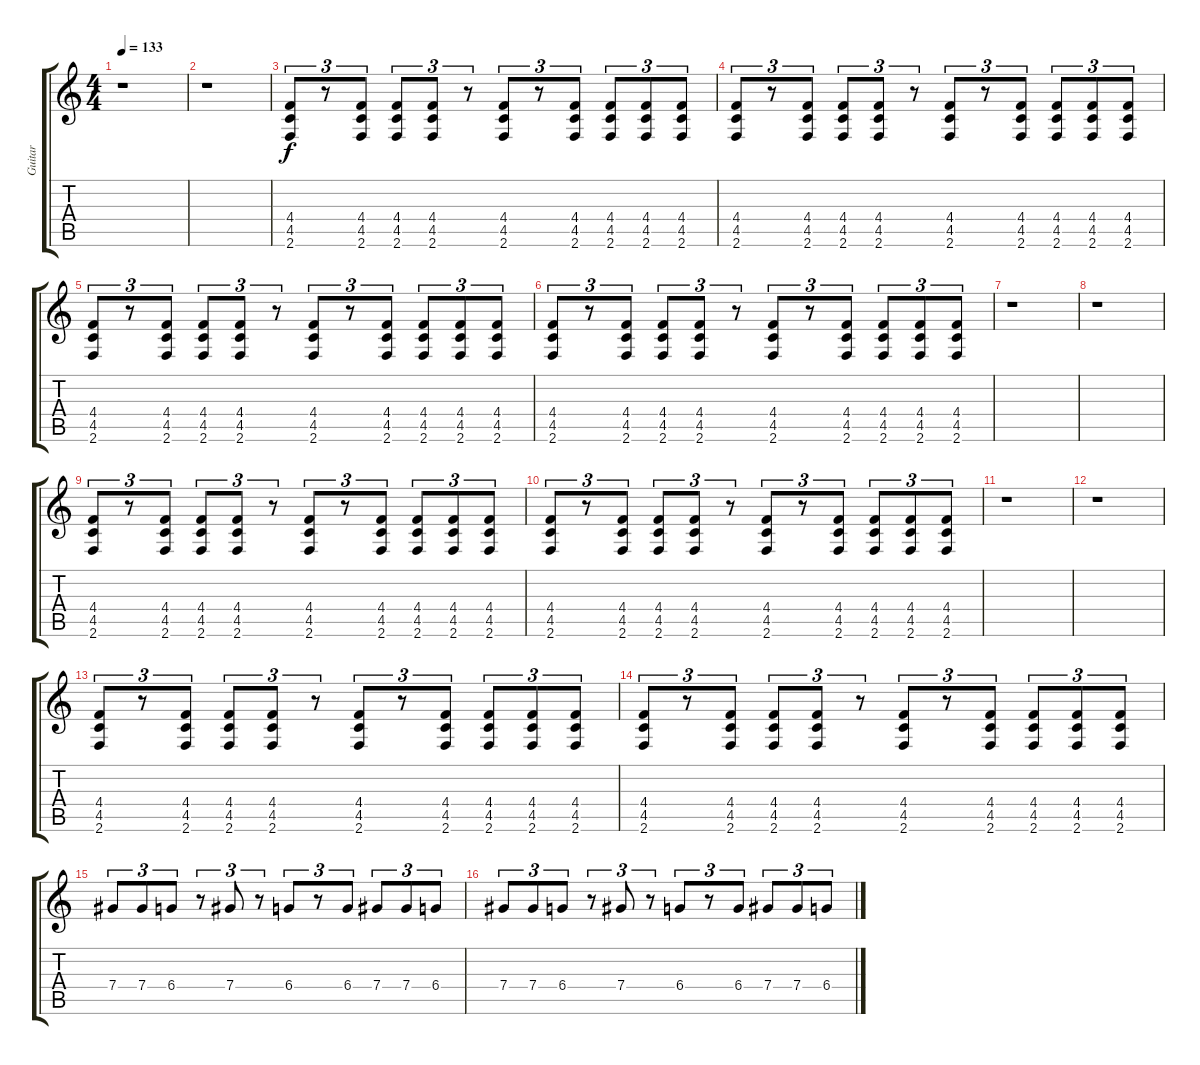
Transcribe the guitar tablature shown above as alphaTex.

\track ("Guitar" "Guitar") {instrument distortionguitar}
\staff {score tabs}
\tuning (Eb4 Bb3 Gb3 Db3 Ab2 Eb2) {hide}
\ts (4 4)
\tempo 133
\clef g2
\ks c
r.1{dy f} |
r.1 |
(4.4 4.5 2.6).8{tu (3 2) volume 10} r.8{tu (3 2)} (4.4 4.5 2.6).8{tu (3 2)} (4.4 4.5 2.6).8{tu (3 2)} (4.4 4.5 2.6).8{tu (3 2)} r.8{tu (3 2)} (4.4 4.5 2.6).8{tu (3 2)} r.8{tu (3 2)} (4.4 4.5 2.6).8{tu (3 2)} (4.4 4.5 2.6).8{tu (3 2)} (4.4 4.5 2.6).8{tu (3 2)} (4.4 4.5 2.6).8{tu (3 2)} |
(4.4 4.5 2.6).8{tu (3 2)} r.8{tu (3 2)} (4.4 4.5 2.6).8{tu (3 2)} (4.4 4.5 2.6).8{tu (3 2)} (4.4 4.5 2.6).8{tu (3 2)} r.8{tu (3 2)} (4.4 4.5 2.6).8{tu (3 2)} r.8{tu (3 2)} (4.4 4.5 2.6).8{tu (3 2)} (4.4 4.5 2.6).8{tu (3 2)} (4.4 4.5 2.6).8{tu (3 2)} (4.4 4.5 2.6).8{tu (3 2)} |
(4.4 4.5 2.6).8{tu (3 2)} r.8{tu (3 2)} (4.4 4.5 2.6).8{tu (3 2)} (4.4 4.5 2.6).8{tu (3 2)} (4.4 4.5 2.6).8{tu (3 2)} r.8{tu (3 2)} (4.4 4.5 2.6).8{tu (3 2)} r.8{tu (3 2)} (4.4 4.5 2.6).8{tu (3 2)} (4.4 4.5 2.6).8{tu (3 2)} (4.4 4.5 2.6).8{tu (3 2)} (4.4 4.5 2.6).8{tu (3 2)} |
(4.4 4.5 2.6).8{tu (3 2)} r.8{tu (3 2)} (4.4 4.5 2.6).8{tu (3 2)} (4.4 4.5 2.6).8{tu (3 2)} (4.4 4.5 2.6).8{tu (3 2)} r.8{tu (3 2)} (4.4 4.5 2.6).8{tu (3 2)} r.8{tu (3 2)} (4.4 4.5 2.6).8{tu (3 2)} (4.4 4.5 2.6).8{tu (3 2)} (4.4 4.5 2.6).8{tu (3 2)} (4.4 4.5 2.6).8{tu (3 2)} |
r.1 |
r.1 |
(4.4 4.5 2.6).8{tu (3 2)} r.8{tu (3 2)} (4.4 4.5 2.6).8{tu (3 2)} (4.4 4.5 2.6).8{tu (3 2)} (4.4 4.5 2.6).8{tu (3 2)} r.8{tu (3 2)} (4.4 4.5 2.6).8{tu (3 2)} r.8{tu (3 2)} (4.4 4.5 2.6).8{tu (3 2)} (4.4 4.5 2.6).8{tu (3 2)} (4.4 4.5 2.6).8{tu (3 2)} (4.4 4.5 2.6).8{tu (3 2)} |
(4.4 4.5 2.6).8{tu (3 2)} r.8{tu (3 2)} (4.4 4.5 2.6).8{tu (3 2)} (4.4 4.5 2.6).8{tu (3 2)} (4.4 4.5 2.6).8{tu (3 2)} r.8{tu (3 2)} (4.4 4.5 2.6).8{tu (3 2)} r.8{tu (3 2)} (4.4 4.5 2.6).8{tu (3 2)} (4.4 4.5 2.6).8{tu (3 2)} (4.4 4.5 2.6).8{tu (3 2)} (4.4 4.5 2.6).8{tu (3 2)} |
r.1 |
r.1 |
(4.4 4.5 2.6).8{tu (3 2)} r.8{tu (3 2)} (4.4 4.5 2.6).8{tu (3 2)} (4.4 4.5 2.6).8{tu (3 2)} (4.4 4.5 2.6).8{tu (3 2)} r.8{tu (3 2)} (4.4 4.5 2.6).8{tu (3 2)} r.8{tu (3 2)} (4.4 4.5 2.6).8{tu (3 2)} (4.4 4.5 2.6).8{tu (3 2)} (4.4 4.5 2.6).8{tu (3 2)} (4.4 4.5 2.6).8{tu (3 2)} |
(4.4 4.5 2.6).8{tu (3 2)} r.8{tu (3 2)} (4.4 4.5 2.6).8{tu (3 2)} (4.4 4.5 2.6).8{tu (3 2)} (4.4 4.5 2.6).8{tu (3 2)} r.8{tu (3 2)} (4.4 4.5 2.6).8{tu (3 2)} r.8{tu (3 2)} (4.4 4.5 2.6).8{tu (3 2)} (4.4 4.5 2.6).8{tu (3 2)} (4.4 4.5 2.6).8{tu (3 2)} (4.4 4.5 2.6).8{tu (3 2)} |
7.4.8{tu (3 2) volume 9} 7.4.8{tu (3 2)} 6.4.8{tu (3 2)} r.8{tu (3 2)} 7.4.8{tu (3 2)} r.8{tu (3 2)} 6.4.8{tu (3 2)} r.8{tu (3 2)} 6.4.8{tu (3 2)} 7.4.8{tu (3 2)} 7.4.8{tu (3 2)} 6.4.8{tu (3 2)} |
7.4.8{tu (3 2)} 7.4.8{tu (3 2)} 6.4.8{tu (3 2)} r.8{tu (3 2)} 7.4.8{tu (3 2)} r.8{tu (3 2)} 6.4.8{tu (3 2)} r.8{tu (3 2)} 6.4.8{tu (3 2)} 7.4.8{tu (3 2)} 7.4.8{tu (3 2)} 6.4.8{tu (3 2)}
